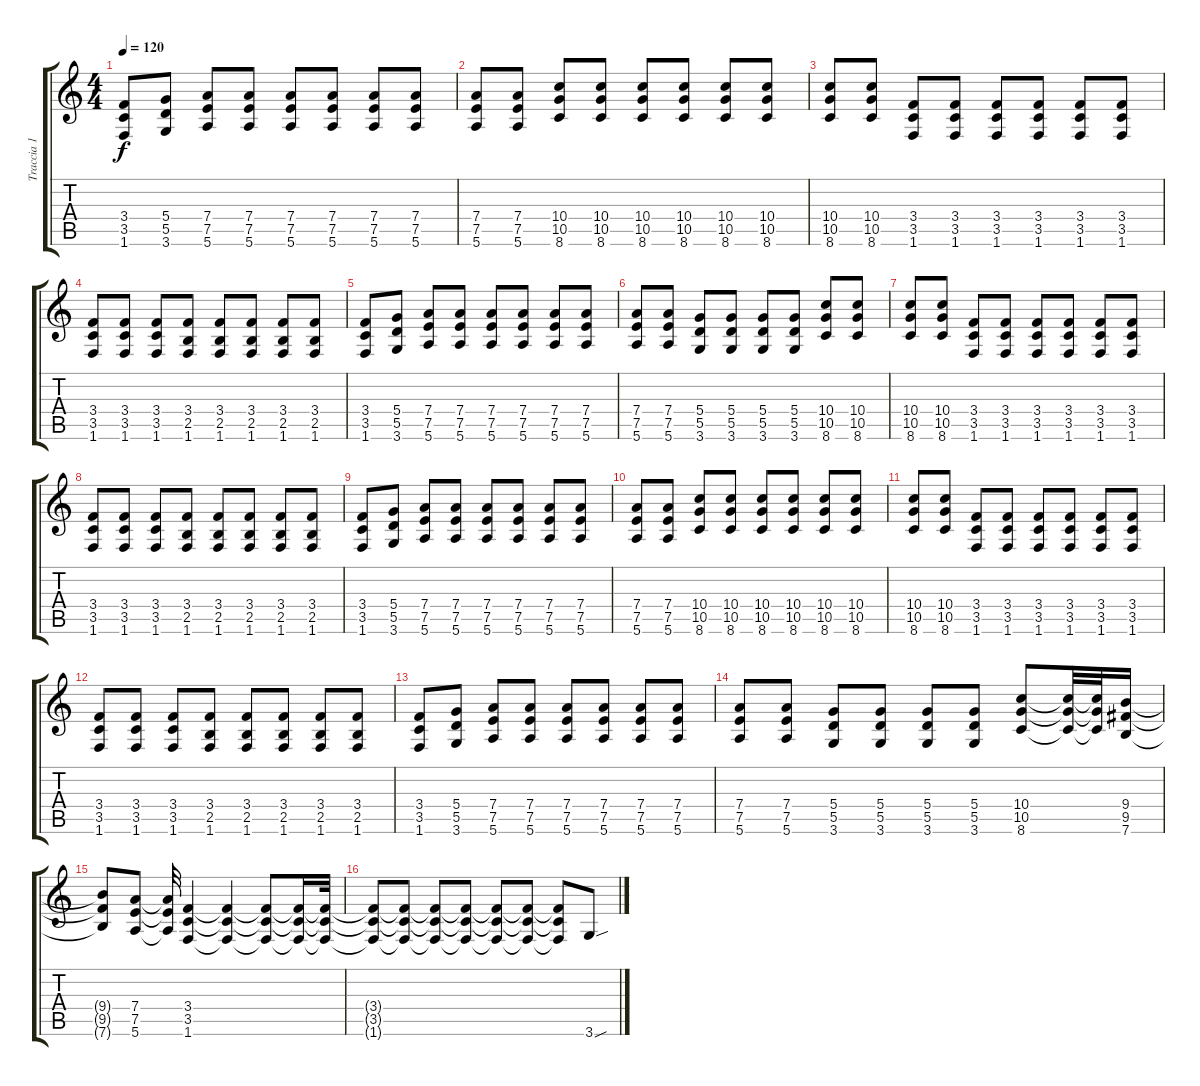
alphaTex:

\track ("Traccia 1" "Traccia 1") {instrument overdrivenguitar}
\staff {score tabs}
\tuning (E4 B3 G3 D3 A2 E2) {hide}
\ts (4 4)
\tempo 120
\clef g2
\ks c
(3.4 3.5 1.6).8{dy f instrument overdrivenguitar} (5.4 5.5 3.6).8 (7.4 7.5 5.6).8 (7.4 7.5 5.6).8 (7.4 7.5 5.6).8 (7.4 7.5 5.6).8 (7.4 7.5 5.6).8 (7.4 7.5 5.6).8 |
(7.4 7.5 5.6).8 (7.4 7.5 5.6).8 (10.4 10.5 8.6).8 (10.4 10.5 8.6).8 (10.4 10.5 8.6).8 (10.4 10.5 8.6).8 (10.4 10.5 8.6).8 (10.4 10.5 8.6).8 |
(10.4 10.5 8.6).8 (10.4 10.5 8.6).8 (3.4 3.5 1.6).8 (3.4 3.5 1.6).8 (3.4 3.5 1.6).8 (3.4 3.5 1.6).8 (3.4 3.5 1.6).8 (3.4 3.5 1.6).8 |
(3.4 3.5 1.6).8 (3.4 3.5 1.6).8 (3.4 3.5 1.6).8 (3.4 2.5 1.6).8 (3.4 2.5 1.6).8 (3.4 2.5 1.6).8 (3.4 2.5 1.6).8 (3.4 2.5 1.6).8 |
(3.4 3.5 1.6).8 (5.4 5.5 3.6).8 (7.4 7.5 5.6).8 (7.4 7.5 5.6).8 (7.4 7.5 5.6).8 (7.4 7.5 5.6).8 (7.4 7.5 5.6).8 (7.4 7.5 5.6).8 |
(7.4 7.5 5.6).8 (7.4 7.5 5.6).8 (5.4 5.5 3.6).8 (5.4 5.5 3.6).8 (5.4 5.5 3.6).8 (5.4 5.5 3.6).8 (10.4 10.5 8.6).8 (10.4 10.5 8.6).8 |
(10.4 10.5 8.6).8 (10.4 10.5 8.6).8 (3.4 3.5 1.6).8 (3.4 3.5 1.6).8 (3.4 3.5 1.6).8 (3.4 3.5 1.6).8 (3.4 3.5 1.6).8 (3.4 3.5 1.6).8 |
(3.4 3.5 1.6).8 (3.4 3.5 1.6).8 (3.4 3.5 1.6).8 (3.4 2.5 1.6).8 (3.4 2.5 1.6).8 (3.4 2.5 1.6).8 (3.4 2.5 1.6).8 (3.4 2.5 1.6).8 |
(3.4 3.5 1.6).8 (5.4 5.5 3.6).8 (7.4 7.5 5.6).8 (7.4 7.5 5.6).8 (7.4 7.5 5.6).8 (7.4 7.5 5.6).8 (7.4 7.5 5.6).8 (7.4 7.5 5.6).8 |
(7.4 7.5 5.6).8 (7.4 7.5 5.6).8 (10.4 10.5 8.6).8 (10.4 10.5 8.6).8 (10.4 10.5 8.6).8 (10.4 10.5 8.6).8 (10.4 10.5 8.6).8 (10.4 10.5 8.6).8 |
(10.4 10.5 8.6).8 (10.4 10.5 8.6).8 (3.4 3.5 1.6).8 (3.4 3.5 1.6).8 (3.4 3.5 1.6).8 (3.4 3.5 1.6).8 (3.4 3.5 1.6).8 (3.4 3.5 1.6).8 |
(3.4 3.5 1.6).8 (3.4 3.5 1.6).8 (3.4 3.5 1.6).8 (3.4 2.5 1.6).8 (3.4 2.5 1.6).8 (3.4 2.5 1.6).8 (3.4 2.5 1.6).8 (3.4 2.5 1.6).8 |
(3.4 3.5 1.6).8 (5.4 5.5 3.6).8 (7.4 7.5 5.6).8 (7.4 7.5 5.6).8 (7.4 7.5 5.6).8 (7.4 7.5 5.6).8 (7.4 7.5 5.6).8 (7.4 7.5 5.6).8 |
(7.4 7.5 5.6).8 (7.4 7.5 5.6).8 (5.4 5.5 3.6).8 (5.4 5.5 3.6).8 (5.4 5.5 3.6).8 (5.4 5.5 3.6).8 (10.4 10.5 8.6).8 (10.4{t} 10.5{t} 8.6{t}).32 (10.4{t} 10.5{t} 8.6{t}).32 (9.4 9.5 7.6).16 |
(9.4{t} 9.5{t} 7.6{t}).8 (7.4 7.5 5.6).8 (7.4{t} 7.5{t} 5.6{t}).32 (3.4 3.5 1.6).4 (3.4{t} 3.5{t} 1.6{t}).4 (3.4{t} 3.5{t} 1.6{t}).8 (3.4{t} 3.5{t} 1.6{t}).16 (3.4{t} 3.5{t} 1.6{t}).32 |
(3.4{t} 3.5{t} 1.6{t}).8 (3.4{t} 3.5{t} 1.6{t}).8 (3.4{t} 3.5{t} 1.6{t}).8 (3.4{t} 3.5{t} 1.6{t}).8 (3.4{t} 3.5{t} 1.6{t}).8 (3.4{t} 3.5{t} 1.6{t}).8 (3.4{t} 3.5{t} 1.6{t}).8 3.6{sou}.8
